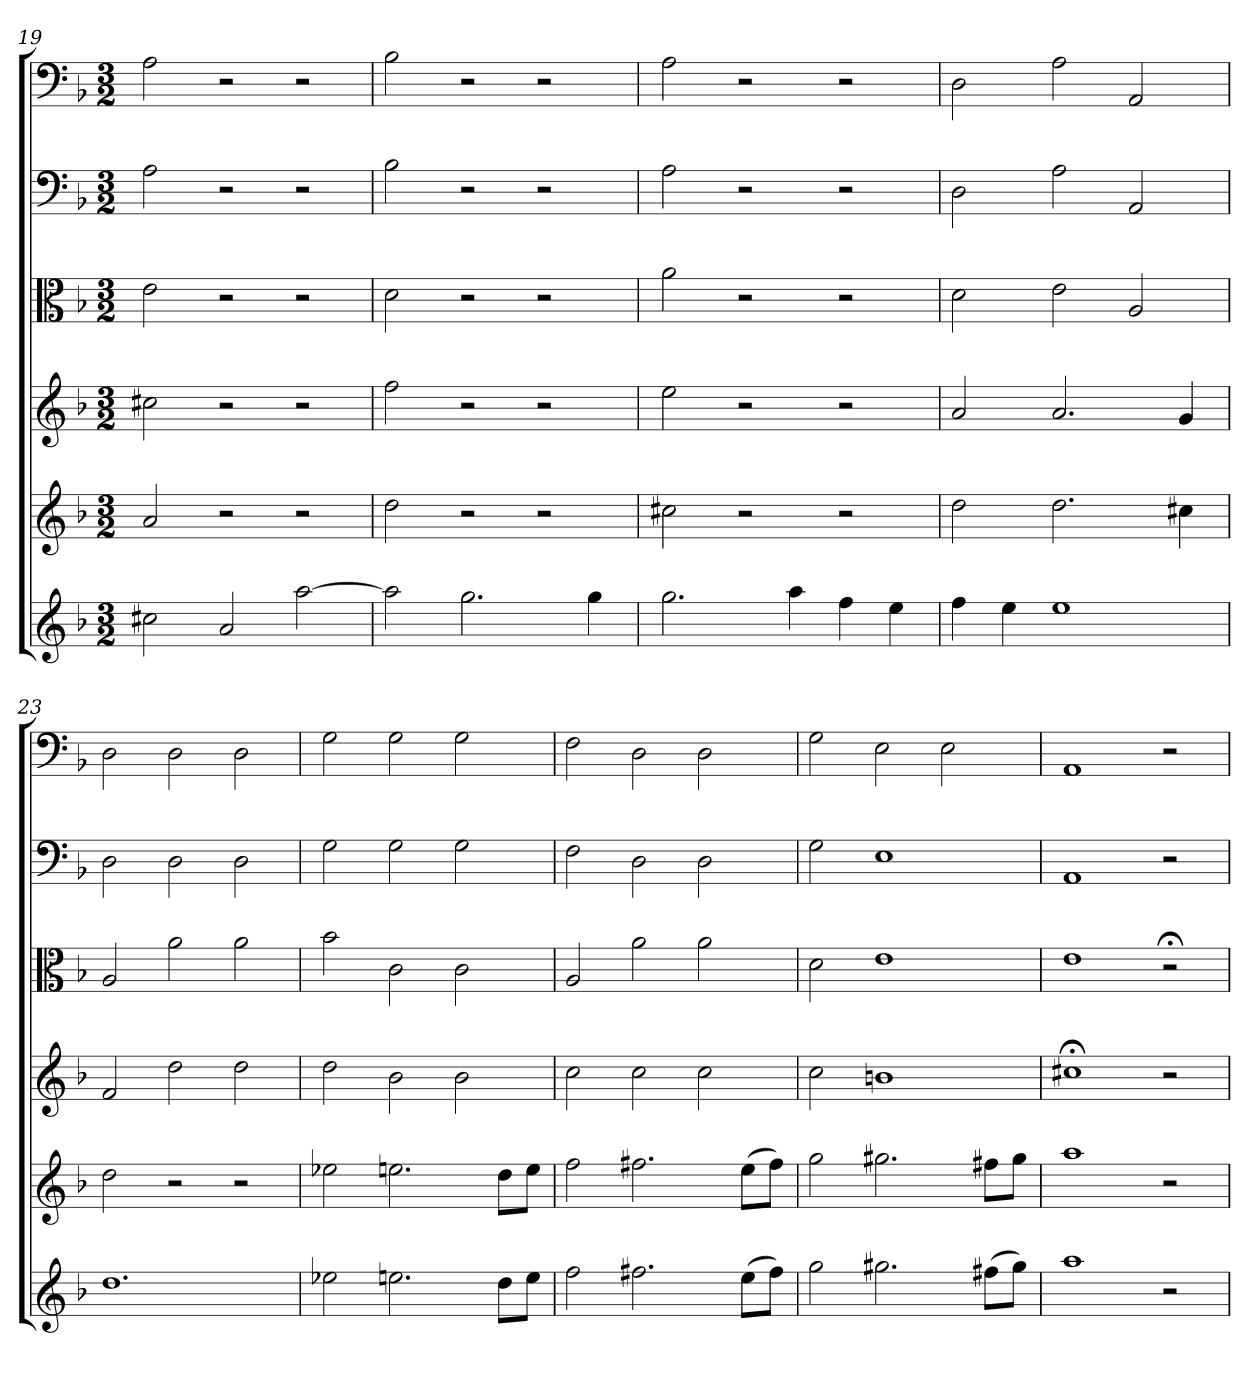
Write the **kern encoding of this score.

**kern	**kern	**kern	**kern	**kern	**kern
*part6	*part5	*part4	*part3	*part2	*part1
*staff6	*staff5	*staff4	*staff3	*staff2	*staff1
*clefG2	*clefG2	*clefG2	*clefC3	*clefF4	*clefF4
*k[b-]	*k[b-]	*k[b-]	*k[b-]	*k[b-]	*k[b-]
*d:	*d:	*d:	*d:	*d:	*d:
*M3/2	*M3/2	*M3/2	*M3/2	*M3/2	*M3/2
=19	=19	=19	=19	=19	=19
2cc#X\	2a/	2cc#X\	2e\	2A\	2A\
2a/	2r	2r	2r	2r	2r
[2aa\	2r	2r	2r	2r	2r
=20	=20	=20	=20	=20	=20
2aa\]	2dd\	2ff\	2d\	2B-\	2B-\
2.gg\	2r	2r	2r	2r	2r
.	2r	2r	2r	2r	2r
4gg\	.	.	.	.	.
=21	=21	=21	=21	=21	=21
2.gg\	2cc#X\	2ee\	2a\	2A\	2A\
.	2r	2r	2r	2r	2r
4aa\	.	.	.	.	.
4ff\	2r	2r	2r	2r	2r
4ee\	.	.	.	.	.
=22	=22	=22	=22	=22	=22
4ff\	2dd\	2a/	2d\	2D\	2D\
4ee\	.	.	.	.	.
1ee\	2.dd\	2.a/	2e\	2A\	2A\
.	.	.	2A/	2AA/	2AA/
.	4cc#X\	4g/	.	.	.
=23	=23	=23	=23	=23	=23
1.dd\	2dd\	2f/	2A/	2D\	2D\
.	2r	2dd\	2a\	2D\	2D\
.	2r	2dd\	2a\	2D\	2D\
=24	=24	=24	=24	=24	=24
2ee-X\	2ee-X\	2dd\	2b-\	2G\	2G\
2.een\	2.een\	2b-\	2c\	2G\	2G\
.	.	2b-\	2c\	2G\	2G\
8dd\L	8dd\L	.	.	.	.
8ee\J	8ee\J	.	.	.	.
=25	=25	=25	=25	=25	=25
2ff\	2ff\	2cc\	2A/	2F\	2F\
2.ff#X\	2.ff#X\	2cc\	2a\	2D\	2D\
.	.	2cc\	2a\	2D\	2D\
(8ee\L	(8ee\L	.	.	.	.
8ff#\J)	8ff#\J)	.	.	.	.
=26	=26	=26	=26	=26	=26
2gg\	2gg\	2cc\	2d\	2G\	2G\
2.gg#X\	2.gg#X\	1bn\	1e\	1E\	2E\
.	.	.	.	.	2E\
(8ff#X\L	8ff#X\L	.	.	.	.
8gg#\J)	8gg#\J	.	.	.	.
=27	=27	=27	=27	=27	=27
1aa\	1aa\	1cc#X;<\	1e\	1AA/	1AA/
2r	2r	2r	2r;<	2r	2r
=	=	=	=	=	=
*-	*-	*-	*-	*-	*-
